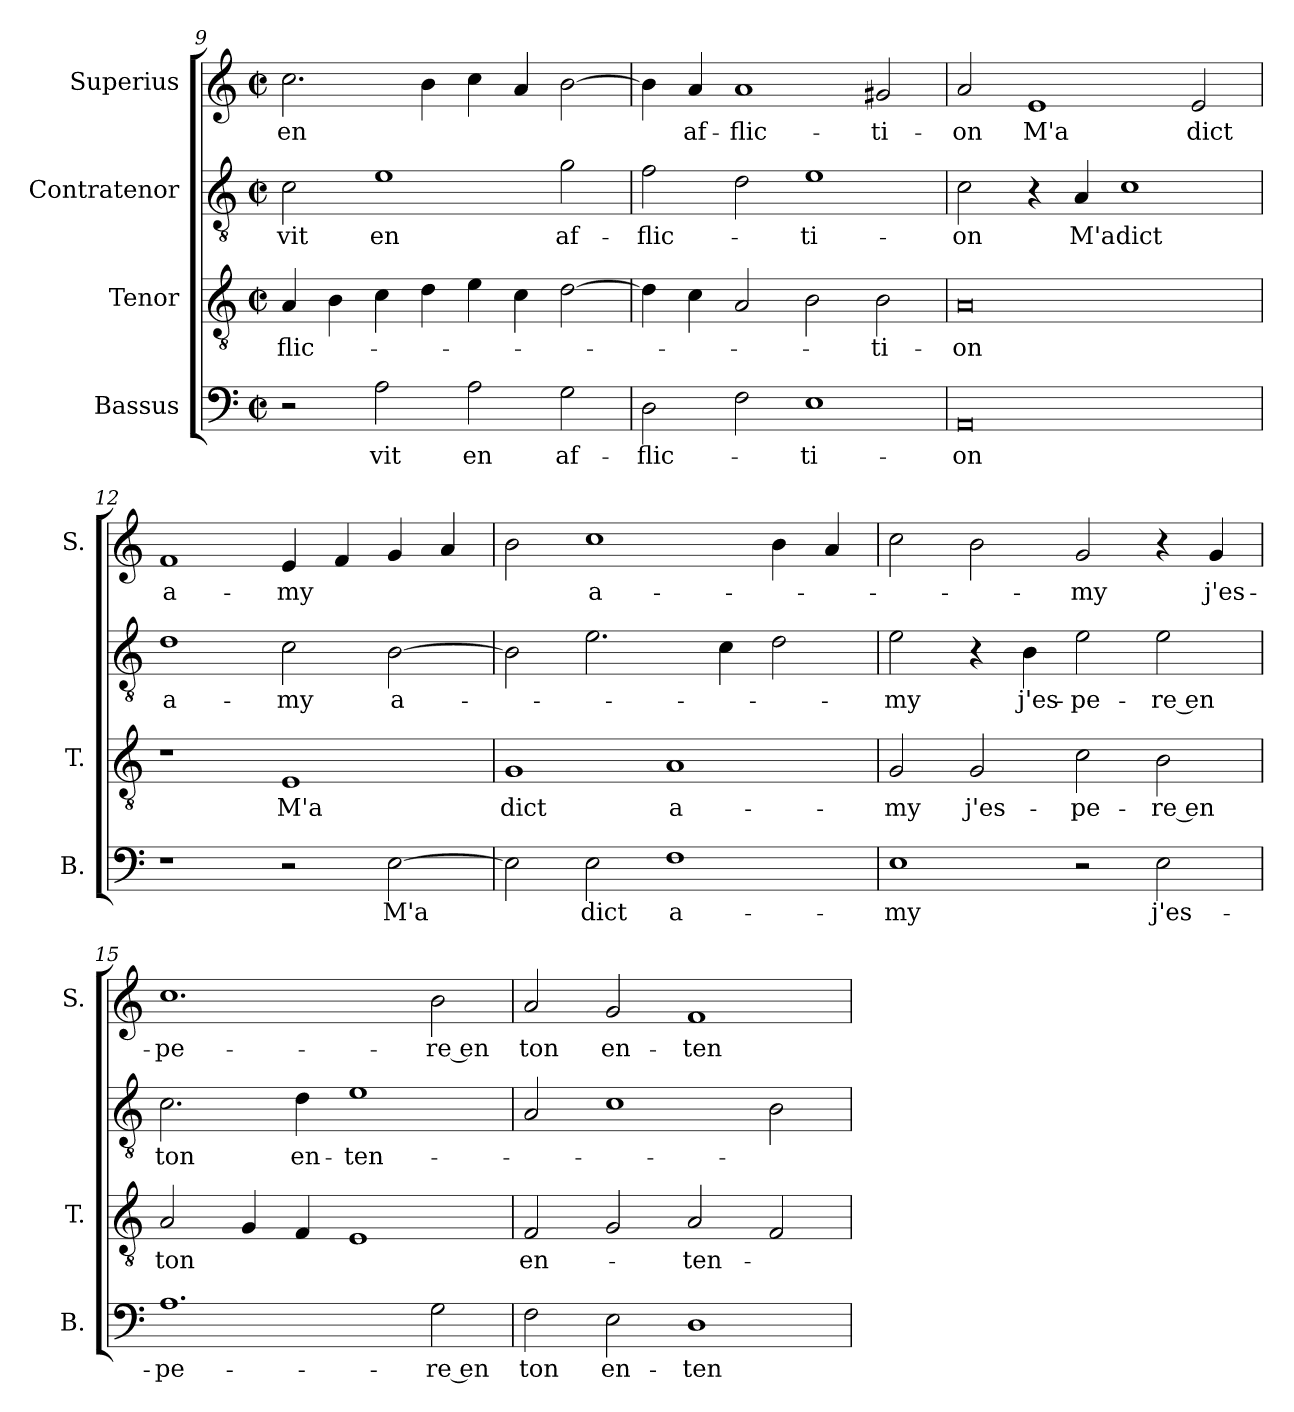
**kern	**text	**kern	**text	**kern	**text	**kern	**text
*part4	*part4	*part3	*part3	*part2	*part2	*part1	*part1
*staff4	*staff4	*staff3	*staff3	*staff2	*staff2	*staff1	*staff1
*I"Bassus	*	*I"Tenor	*	*I"Contratenor	*	*I"Superius	*
*I'B.	*	*I'T.	*	*	*	*I'S.	*
*clefF4	*	*clefGv2	*	*clefGv2	*	*clefG2	*
*k[]	*	*k[]	*	*k[]	*	*k[]	*
*C:	*	*C:	*	*C:	*	*C:	*
*M2/2	*	*M2/2	*	*M2/2	*	*M2/2	*
*met(c|)	*	*met(c|)	*	*met(c|)	*	*met(c|)	*
=9	=9	=9	=9	=9	=9	=9	=9
2r	.	4A/	-flic-	2c\	vit	2.cc\	en
.	.	4B\	.	.	.	.	.
2A\	vit	4c\	.	1e\	en	.	.
.	.	4d\	.	.	.	4b\	.
2A\	en	4e\	.	.	.	4cc\	.
.	.	4c\	.	.	.	4a/	.
2G\	af-	[2d\	.	2g\	af-	[2b\	.
=10	=10	=10	=10	=10	=10	=10	=10
2D\	-flic-	4d\]	.	2f\	-flic-	4b\]	.
.	.	4c\	.	.	.	4a/	af-
2F\	.	2A/	.	2d\	.	1a/	-flic-
1E\	-ti-	2B\	.	1e\	-ti-	.	.
.	.	2B\	-ti-	.	.	2g#X/	-ti-
!!LO:LB:g=z
=11	=11	=11	=11	=11	=11	=11	=11
0AA/	-on	0A/	-on	2c\	-on	2a/	-on
.	.	.	.	4r	.	1e/	M'a
.	.	.	.	4A/	M'a	.	.
.	.	.	.	1c\	dict	.	.
.	.	.	.	.	.	2e/	dict
=12	=12	=12	=12	=12	=12	=12	=12
1r	.	1r	.	1d\	a-	1f/	a-
2r	.	1E/	M'a	2c\	-my	4e/	-my
.	.	.	.	.	.	4f/	.
[2E\	M'a	.	.	[2B\	a-	4g/	.
.	.	.	.	.	.	4a/	.
=13	=13	=13	=13	=13	=13	=13	=13
2E\]	.	1G/	dict	2B\]	.	2b\	.
2E\	dict	.	.	2.e\	.	1cc\	a-
1F\	a-	1A/	a-	.	.	.	.
.	.	.	.	4c\	.	.	.
.	.	.	.	2d\	.	4b\	.
.	.	.	.	.	.	4a/	.
=14	=14	=14	=14	=14	=14	=14	=14
1E\	-my	2G/	-my	2e\	-my	2cc\	.
.	.	2G/	j'es-	4r	.	2b\	.
.	.	.	.	4B\	j'es-	.	.
2r	.	2c\	-pe-	2e\	-pe-	2g/	-my
2E\	j'es-	2B\	-re en	2e\	-re en	4r	.
.	.	.	.	.	.	4g/	j'es-
=15	=15	=15	=15	=15	=15	=15	=15
1.A\	-pe-	2A/	ton	2.c\	ton	1.cc\	-pe-
.	.	4G/	.	.	.	.	.
.	.	4F/	.	4d\	en-	.	.
.	.	1E/	.	1e\	-ten-	.	.
2G\	-re en	.	.	.	.	2b\	-re en
!!LO:PB:g=z
=16	=16	=16	=16	=16	=16	=16	=16
2F\	ton	2F/	en-	2A/	.	2a/	ton
2E\	en-	2G/	.	1c\	.	2g/	en-
1D\	-ten-	2A/	-ten-	.	.	1f/	-ten-
.	.	2F/	.	2B\	.	.	.
=	=	=	=	=	=	=	=
*-	*-	*-	*-	*-	*-	*-	*-
